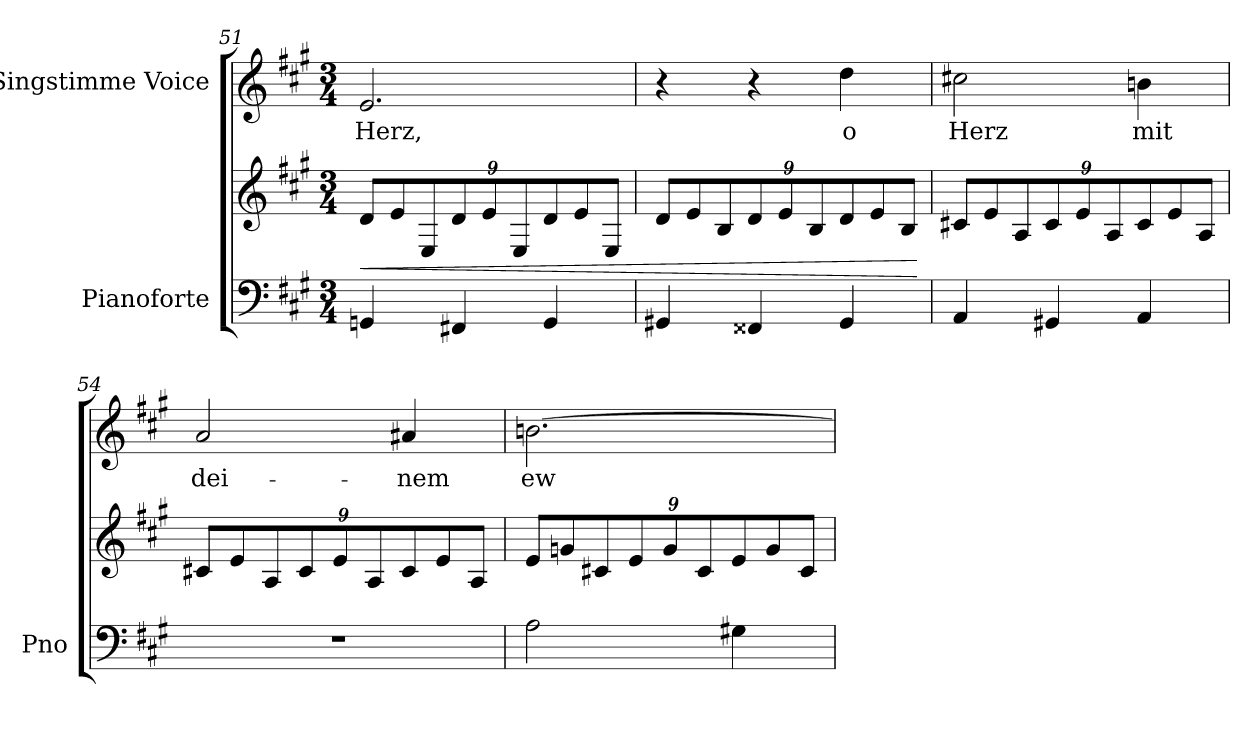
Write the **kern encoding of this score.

**kern	**kern	**dynam	**kern	**text
*part2	*part2	*part2	*part1	*part1
*staff3	*staff2	*staff2/3	*staff1	*staff1
*I"Pianoforte	*	*	*I"Singstimme Voice	*
*I'Pno	*	*	*	*
*clefF4	*clefG2	*	*clefG2	*
*k[f#c#g#]	*k[f#c#g#]	*	*k[f#c#g#]	*
*M3/4	*M3/4	*	*M3/4	*
=51	=51	=51	=51	=51
!	!	!LO:HP:b	!	!
4GGn/	12d/L	<	2.e/	Herz,
.	12e/	.	.	.
.	12E/	.	.	.
4FF#X/	12d/	.	.	.
.	12e/	.	.	.
.	12E/	.	.	.
4GG/	12d/	.	.	.
.	12e/	.	.	.
.	12E/J	.	.	.
=52	=52	=52	=52	=52
4GG#X/	12d/L	.	4r	.
.	12e/	.	.	.
.	12B/	.	.	.
4FF##X/	12d/	.	4r	.
.	12e/	.	.	.
.	12B/	.	.	.
4GG#/	12d/	.	4dd\	o
.	12e/	.	.	.
.	12B/J	.	.	.
.	.	[	.	.
=53	=53	=53	=53	=53
4AA/	12c#X/L	.	2cc#X\	Herz
.	12e/	.	.	.
.	12A/	.	.	.
4GG#X/	12c#/	.	.	.
.	12e/	.	.	.
.	12A/	.	.	.
4AA/	12c#/	.	4bn\	mit
.	12e/	.	.	.
.	12A/J	.	.	.
=54	=54	=54	=54	=54
2.r	12c#X/L	.	2a/	dei-
.	12e/	.	.	.
.	12A/	.	.	.
.	12c#/	.	.	.
.	12e/	.	.	.
.	12A/	.	.	.
.	12c#/	.	4a#X/	-nem
.	12e/	.	.	.
.	12A/J	.	.	.
=55	=55	=55	=55	=55
2A\	12e/L	.	[2.bn\	ew-
.	12gn/	.	.	.
.	12c#X/	.	.	.
.	12e/	.	.	.
.	12g/	.	.	.
.	12c#/	.	.	.
4G#X\	12e/	.	.	.
.	12g/	.	.	.
.	12c#/J	.	.	.
=	=	=	=	=
*-	*-	*-	*-	*-
